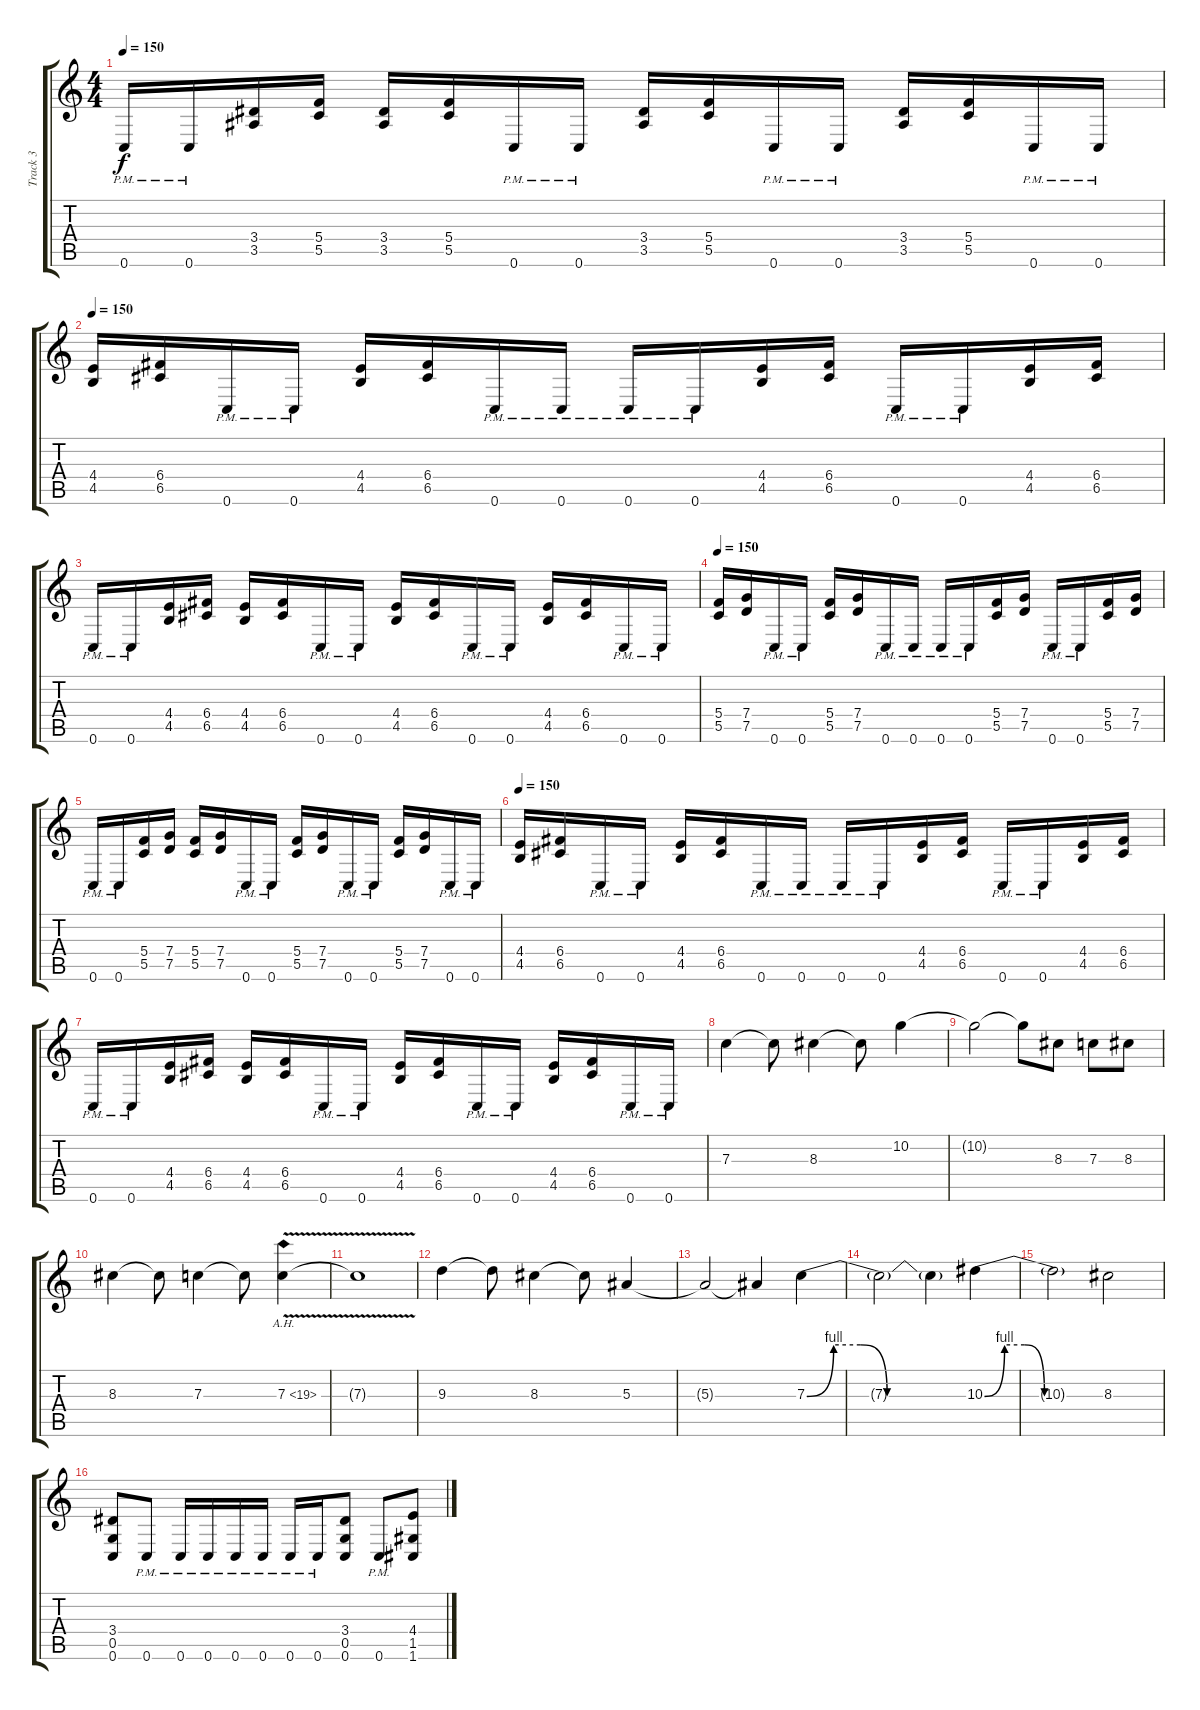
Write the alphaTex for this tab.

\track ("Track 3" "Track 3") {instrument distortionguitar}
\staff {score tabs}
\tuning (D4 A3 F3 C3 G2 C2) {hide}
\ts (4 4)
\tempo 150
\clef g2
\ks c
0.6{pm}.16{dy f} 0.6{pm}.16 (3.4 3.5).16 (5.4 5.5).16 (3.4 3.5).16 (5.4 5.5).16 0.6{pm}.16 0.6{pm}.16 (3.4 3.5).16 (5.4 5.5).16 0.6{pm}.16 0.6{pm}.16 (3.4 3.5).16 (5.4 5.5).16 0.6{pm}.16 0.6{pm}.16 |
\tempo 150
(4.4 4.5).16 (6.4 6.5).16 0.6{pm}.16 0.6{pm}.16 (4.4 4.5).16 (6.4 6.5).16 0.6{pm}.16 0.6{pm}.16 0.6{pm}.16 0.6{pm}.16 (4.4 4.5).16 (6.4 6.5).16 0.6{pm}.16 0.6{pm}.16 (4.4 4.5).16 (6.4 6.5).16 |
0.6{pm}.16 0.6{pm}.16 (4.4 4.5).16 (6.4 6.5).16 (4.4 4.5).16 (6.4 6.5).16 0.6{pm}.16 0.6{pm}.16 (4.4 4.5).16 (6.4 6.5).16 0.6{pm}.16 0.6{pm}.16 (4.4 4.5).16 (6.4 6.5).16 0.6{pm}.16 0.6{pm}.16 |
\tempo 150
(5.4 5.5).16 (7.4 7.5).16 0.6{pm}.16 0.6{pm}.16 (5.4 5.5).16 (7.4 7.5).16 0.6{pm}.16 0.6{pm}.16 0.6{pm}.16 0.6{pm}.16 (5.4 5.5).16 (7.4 7.5).16 0.6{pm}.16 0.6{pm}.16 (5.4 5.5).16 (7.4 7.5).16 |
0.6{pm}.16 0.6{pm}.16 (5.4 5.5).16 (7.4 7.5).16 (5.4 5.5).16 (7.4 7.5).16 0.6{pm}.16 0.6{pm}.16 (5.4 5.5).16 (7.4 7.5).16 0.6{pm}.16 0.6{pm}.16 (5.4 5.5).16 (7.4 7.5).16 0.6{pm}.16 0.6{pm}.16 |
\tempo 150
(4.4 4.5).16 (6.4 6.5).16 0.6{pm}.16 0.6{pm}.16 (4.4 4.5).16 (6.4 6.5).16 0.6{pm}.16 0.6{pm}.16 0.6{pm}.16 0.6{pm}.16 (4.4 4.5).16 (6.4 6.5).16 0.6{pm}.16 0.6{pm}.16 (4.4 4.5).16 (6.4 6.5).16 |
0.6{pm}.16 0.6{pm}.16 (4.4 4.5).16 (6.4 6.5).16 (4.4 4.5).16 (6.4 6.5).16 0.6{pm}.16 0.6{pm}.16 (4.4 4.5).16 (6.4 6.5).16 0.6{pm}.16 0.6{pm}.16 (4.4 4.5).16 (6.4 6.5).16 0.6{pm}.16 0.6{pm}.16 |
7.3.4 7.3{t}.8 8.3.4 8.3{t}.8 10.2.4 |
10.2{t}.2 10.2{t}.8 8.3.8 7.3.8 8.3.8 |
8.3.4 8.3{t}.8 7.3.4 7.3{t}.8 7.3{ah 12 v}.4 |
7.3{t}.1 |
9.3.4 9.3{t}.8 8.3.4 8.3{t}.8 5.3.4 |
5.3{t}.2 5.3{t}.4 7.3{be (custom 0 0 10 4 20 4 30 0 60 0)}.4 |
7.3{t}.2 7.3{t}.4 10.3{be (custom 0 0 10 4 20 4 30 0 60 0)}.4 |
10.3{t}.2 8.3.2 |
(3.4 0.5 0.6).8 0.6{pm}.8 0.6{pm}.16 0.6{pm}.16 0.6{pm}.16 0.6{pm}.16 0.6{pm}.16 0.6{pm}.16 (3.4 0.5 0.6).8 0.6{pm}.8 (4.4 1.5 1.6).8
